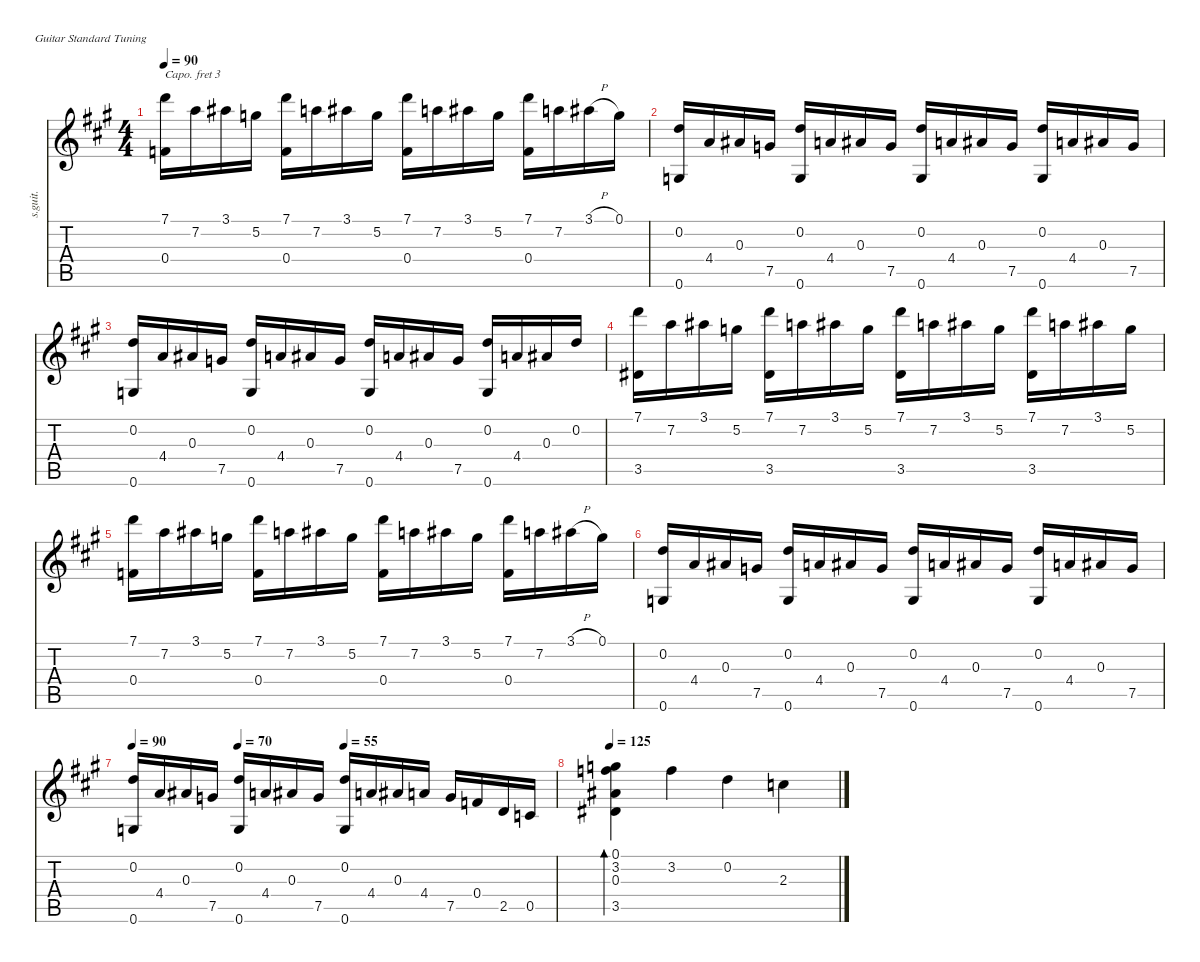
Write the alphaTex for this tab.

\defaultSystemsLayout 4
\hideDynamics
\bracketExtendMode nobrackets
\track ("Steel Guitar" "s.guit.") {instrument acousticguitarsteel}
\staff {score tabs}
\capo 3
\tuning (E4 B3 G3 D3 A2 E2)
\ts (4 4)
\tempo 90
\clef g2
\ks a
(7.1{acc forcenatural} 0.4{acc forcenatural}).16{dy mf beam Down} 7.2{acc forcenatural}.16{beam Down} 3.1{acc #}.16{beam Down} 5.2{acc forcenatural}.16{beam Down} (7.1{acc forcenatural} 0.4{acc forcenatural}).16{beam Down} 7.2{acc forcenatural}.16{beam Down} 3.1{acc #}.16{beam Down} 5.2{acc forcenatural}.16{beam Down} (7.1{acc forcenatural} 0.4{acc forcenatural}).16{beam Down} 7.2{acc forcenatural}.16{beam Down} 3.1{acc #}.16{beam Down} 5.2{acc forcenatural}.16{beam Down} (7.1{acc forcenatural} 0.4{acc forcenatural}).16{beam Down} 7.2{acc forcenatural}.16{beam Down} 3.1{h acc #}.16{beam Down} 0.1{acc forcenatural}.16{beam Down} |
(0.2{acc forcenatural} 0.6{acc forcenatural}).16{beam Up} 4.4{acc forcenatural}.16{beam Up} 0.3{acc #}.16{beam Up} 7.5{acc forcenatural}.16{beam Up} (0.2{acc forcenatural} 0.6{acc forcenatural}).16{beam Up} 4.4{acc forcenatural}.16{beam Up} 0.3{acc #}.16{beam Up} 7.5{acc forcenatural}.16{beam Up} (0.2{acc forcenatural} 0.6{acc forcenatural}).16{beam Up} 4.4{acc forcenatural}.16{beam Up} 0.3{acc #}.16{beam Up} 7.5{acc forcenatural}.16{beam Up} (0.2{acc forcenatural} 0.6{acc forcenatural}).16{beam Up} 4.4{acc forcenatural}.16{beam Up} 0.3{acc #}.16{beam Up} 7.5{acc forcenatural}.16{beam Up} |
(0.2{acc forcenatural} 0.6{acc forcenatural}).16{beam Up} 4.4{acc forcenatural}.16{beam Up} 0.3{acc #}.16{beam Up} 7.5{acc forcenatural}.16{beam Up} (0.2{acc forcenatural} 0.6{acc forcenatural}).16{beam Up} 4.4{acc forcenatural}.16{beam Up} 0.3{acc #}.16{beam Up} 7.5{acc forcenatural}.16{beam Up} (0.2{acc forcenatural} 0.6{acc forcenatural}).16{beam Up} 4.4{acc forcenatural}.16{beam Up} 0.3{acc #}.16{beam Up} 7.5{acc forcenatural}.16{beam Up} (0.2{acc forcenatural} 0.6{acc forcenatural}).16{beam Up} 4.4{acc forcenatural}.16{beam Up} 0.3{acc #}.16{beam Up} 0.2{acc forcenatural}.16{beam Up} |
(7.1{acc forcenatural} 3.5{acc #}).16{beam Down} 7.2{acc forcenatural}.16{beam Down} 3.1{acc #}.16{beam Down} 5.2{acc forcenatural}.16{beam Down} (7.1{acc forcenatural} 3.5{acc #}).16{beam Down} 7.2{acc forcenatural}.16{beam Down} 3.1{acc #}.16{beam Down} 5.2{acc forcenatural}.16{beam Down} (7.1{acc forcenatural} 3.5{acc #}).16{beam Down} 7.2{acc forcenatural}.16{beam Down} 3.1{acc #}.16{beam Down} 5.2{acc forcenatural}.16{beam Down} (7.1{acc forcenatural} 3.5{acc #}).16{beam Down} 7.2{acc forcenatural}.16{beam Down} 3.1{acc #}.16{beam Down} 5.2{acc forcenatural}.16{beam Down} |
(7.1{acc forcenatural} 0.4{acc forcenatural}).16{beam Down} 7.2{acc forcenatural}.16{beam Down} 3.1{acc #}.16{beam Down} 5.2{acc forcenatural}.16{beam Down} (7.1{acc forcenatural} 0.4{acc forcenatural}).16{beam Down} 7.2{acc forcenatural}.16{beam Down} 3.1{acc #}.16{beam Down} 5.2{acc forcenatural}.16{beam Down} (7.1{acc forcenatural} 0.4{acc forcenatural}).16{beam Down} 7.2{acc forcenatural}.16{beam Down} 3.1{acc #}.16{beam Down} 5.2{acc forcenatural}.16{beam Down} (7.1{acc forcenatural} 0.4{acc forcenatural}).16{beam Down} 7.2{acc forcenatural}.16{beam Down} 3.1{h acc #}.16{beam Down} 0.1{acc forcenatural}.16{beam Down} |
(0.2{acc forcenatural} 0.6{acc forcenatural}).16{beam Up} 4.4{acc forcenatural}.16{beam Up} 0.3{acc #}.16{beam Up} 7.5{acc forcenatural}.16{beam Up} (0.2{acc forcenatural} 0.6{acc forcenatural}).16{beam Up} 4.4{acc forcenatural}.16{beam Up} 0.3{acc #}.16{beam Up} 7.5{acc forcenatural}.16{beam Up} (0.2{acc forcenatural} 0.6{acc forcenatural}).16{beam Up} 4.4{acc forcenatural}.16{beam Up} 0.3{acc #}.16{beam Up} 7.5{acc forcenatural}.16{beam Up} (0.2{acc forcenatural} 0.6{acc forcenatural}).16{beam Up} 4.4{acc forcenatural}.16{beam Up} 0.3{acc #}.16{beam Up} 7.5{acc forcenatural}.16{beam Up} |
\tempo 90
\tempo (70 0.25)
\tempo (55 0.5)
(0.2{acc forcenatural} 0.6{acc forcenatural}).16{beam Up} 4.4{acc forcenatural}.16{beam Up} 0.3{acc #}.16{beam Up} 7.5{acc forcenatural}.16{beam Up} (0.2{acc forcenatural} 0.6{acc forcenatural}).16{beam Up} 4.4{acc forcenatural}.16{beam Up} 0.3{acc #}.16{beam Up} 7.5{acc forcenatural}.16{beam Up} (0.2{acc forcenatural} 0.6{acc forcenatural}).16{beam Up} 4.4{acc forcenatural}.16{beam Up} 0.3{acc #}.16{beam Up} 4.4{acc forcenatural}.16{beam Up} 7.5{acc forcenatural}.16{beam Up} 0.4{acc forcenatural}.16{beam Up} 2.5{acc forcenatural}.16{beam Up} 0.5{acc forcenatural}.16{beam Up} |
\tempo 125
(0.1{acc forcenatural} 3.2{acc forcenatural} 0.3{acc #} 3.5{acc #}).4{bd 240 beam Down} 3.2{acc forcenatural}.4{beam Down} 0.2{acc forcenatural}.4{beam Down} 2.3{acc forcenatural}.4{beam Down}
